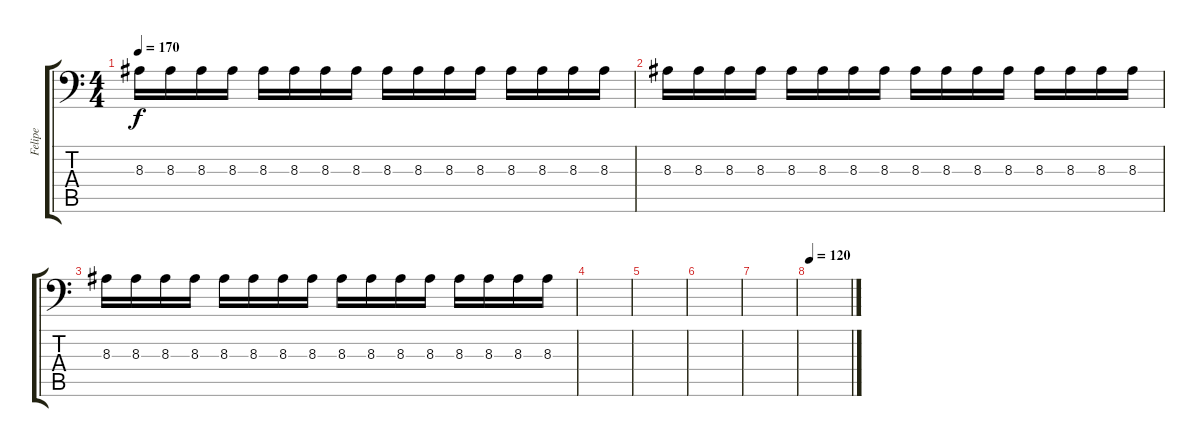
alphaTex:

\track ("Felipe" "Felipe") {instrument electricbassfinger}
\staff {score tabs}
\tuning (C3 G2 D2 A1 E1 B0) {hide}
\ts (4 4)
\tempo 170
\clef f4
\ks c
8.3.16{dy f} 8.3.16 8.3.16 8.3.16 8.3.16 8.3.16 8.3.16 8.3.16 8.3.16 8.3.16 8.3.16 8.3.16 8.3.16 8.3.16 8.3.16 8.3.16 |
8.3.16 8.3.16 8.3.16 8.3.16 8.3.16 8.3.16 8.3.16 8.3.16 8.3.16 8.3.16 8.3.16 8.3.16 8.3.16 8.3.16 8.3.16 8.3.16 |
8.3.16 8.3.16 8.3.16 8.3.16 8.3.16 8.3.16 8.3.16 8.3.16 8.3.16 8.3.16 8.3.16 8.3.16 8.3.16 8.3.16 8.3.16 8.3.16 |
|
|
|
|
\tempo 120
